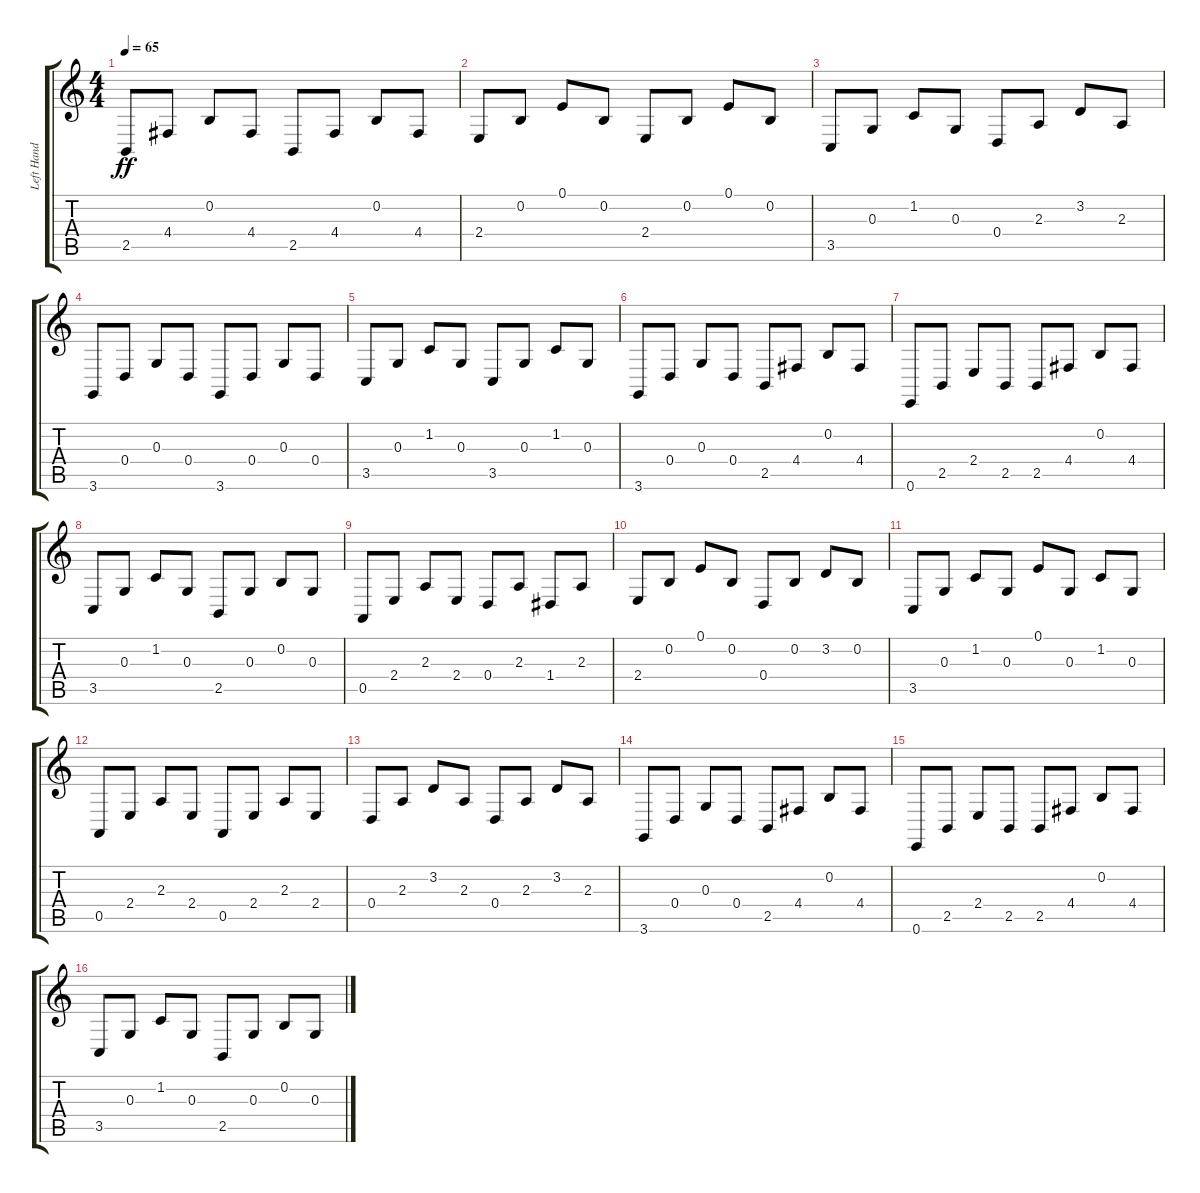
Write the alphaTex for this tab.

\track ("Left Hand" "Left Hand") {instrument acousticgrandpiano}
\staff {score tabs}
\tuning (E4 B3 G3 D3 A2 E2) {hide}
\ts (4 4)
\tempo 65
\clef g2
\ks c
2.5.8{dy ff} 4.4.8 0.2.8 4.4.8 2.5.8 4.4.8 0.2.8 4.4.8 |
2.4.8 0.2.8 0.1.8 0.2.8 2.4.8 0.2.8 0.1.8 0.2.8 |
3.5.8 0.3.8 1.2.8 0.3.8 0.4.8 2.3.8 3.2.8 2.3.8 |
3.6.8 0.4.8 0.3.8 0.4.8 3.6.8 0.4.8 0.3.8 0.4.8 |
3.5.8 0.3.8 1.2.8 0.3.8 3.5.8 0.3.8 1.2.8 0.3.8 |
3.6.8 0.4.8 0.3.8 0.4.8 2.5.8 4.4.8 0.2.8 4.4.8 |
0.6.8 2.5.8 2.4.8 2.5.8 2.5.8 4.4.8 0.2.8 4.4.8 |
3.5.8 0.3.8 1.2.8 0.3.8 2.5.8 0.3.8 0.2.8 0.3.8 |
0.5.8 2.4.8 2.3.8 2.4.8 0.4.8 2.3.8 1.4.8 2.3.8 |
2.4.8 0.2.8 0.1.8 0.2.8 0.4.8 0.2.8 3.2.8 0.2.8 |
3.5.8 0.3.8 1.2.8 0.3.8 0.1.8 0.3.8 1.2.8 0.3.8 |
0.5.8 2.4.8 2.3.8 2.4.8 0.5.8 2.4.8 2.3.8 2.4.8 |
0.4.8 2.3.8 3.2.8 2.3.8 0.4.8 2.3.8 3.2.8 2.3.8 |
3.6.8 0.4.8 0.3.8 0.4.8 2.5.8 4.4.8 0.2.8 4.4.8 |
0.6.8 2.5.8 2.4.8 2.5.8 2.5.8 4.4.8 0.2.8 4.4.8 |
3.5.8 0.3.8 1.2.8 0.3.8 2.5.8 0.3.8 0.2.8 0.3.8
